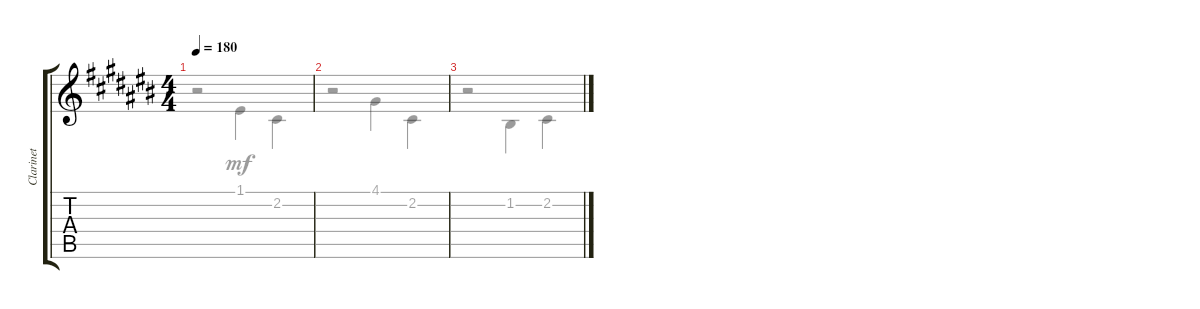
\track ("Clarinet" "Clarinet") {instrument altosax}
\staff {score tabs}
\tuning (E4 B3 G3 D3 A2 E2) {hide}
\voice
\ts (4 4)
\tempo 180
\clef g2
\ks c#
|
|
|
\voice
\clef g2
\ks c#
r.2{dy mf} 1.1.4 2.2.4 |
r.2 4.1.4 2.2.4 |
r.2 1.2.4 2.2.4 |
